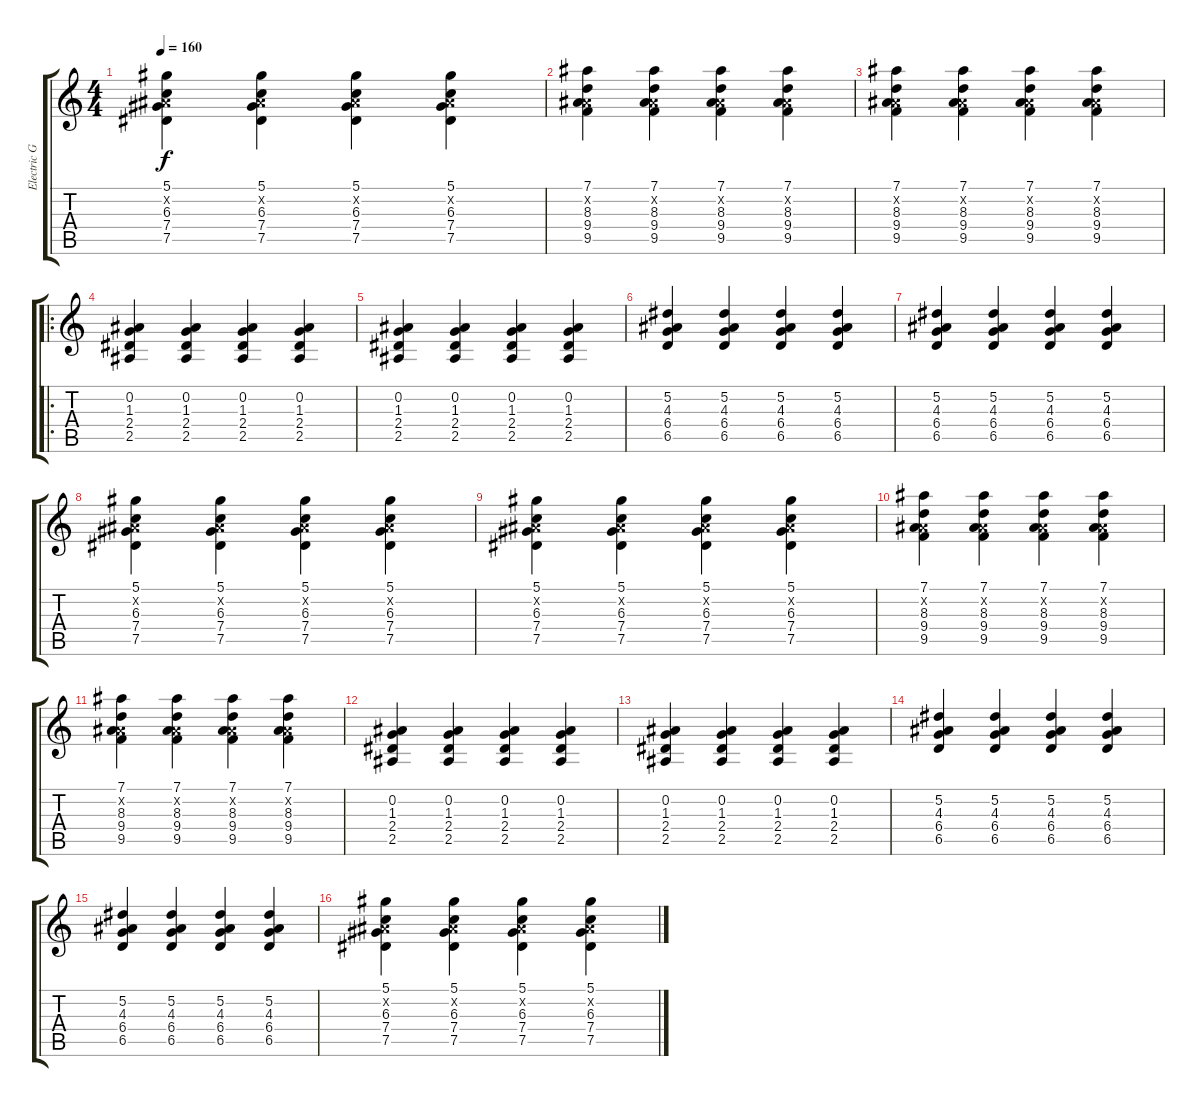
\track ("Electric Guitar" "Electric G") {instrument electricguitarmuted}
\staff {score tabs}
\tuning (Eb4 Bb3 Gb3 Db3 Ab2 Eb2) {hide}
\ts (4 4)
\tempo 160
\clef g2
\ks c
(5.1 0.2{x} 6.3 7.4 7.5).4{dy f} (5.1 0.2{x} 6.3 7.4 7.5).4 (5.1 0.2{x} 6.3 7.4 7.5).4 (5.1 0.2{x} 6.3 7.4 7.5).4 |
(7.1 0.2{x} 8.3 9.4 9.5).4 (7.1 0.2{x} 8.3 9.4 9.5).4 (7.1 0.2{x} 8.3 9.4 9.5).4 (7.1 0.2{x} 8.3 9.4 9.5).4 |
(7.1 0.2{x} 8.3 9.4 9.5).4 (7.1 0.2{x} 8.3 9.4 9.5).4 (7.1 0.2{x} 8.3 9.4 9.5).4 (7.1 0.2{x} 8.3 9.4 9.5).4 |
\ro
(0.2 1.3 2.4 2.5).4 (0.2 1.3 2.4 2.5).4 (0.2 1.3 2.4 2.5).4 (0.2 1.3 2.4 2.5).4 |
(0.2 1.3 2.4 2.5).4 (0.2 1.3 2.4 2.5).4 (0.2 1.3 2.4 2.5).4 (0.2 1.3 2.4 2.5).4 |
(5.2 4.3 6.4 6.5).4 (5.2 4.3 6.4 6.5).4 (5.2 4.3 6.4 6.5).4 (5.2 4.3 6.4 6.5).4 |
(5.2 4.3 6.4 6.5).4 (5.2 4.3 6.4 6.5).4 (5.2 4.3 6.4 6.5).4 (5.2 4.3 6.4 6.5).4 |
(5.1 0.2{x} 6.3 7.4 7.5).4 (5.1 0.2{x} 6.3 7.4 7.5).4 (5.1 0.2{x} 6.3 7.4 7.5).4 (5.1 0.2{x} 6.3 7.4 7.5).4 |
(5.1 0.2{x} 6.3 7.4 7.5).4 (5.1 0.2{x} 6.3 7.4 7.5).4 (5.1 0.2{x} 6.3 7.4 7.5).4 (5.1 0.2{x} 6.3 7.4 7.5).4 |
(7.1 0.2{x} 8.3 9.4 9.5).4 (7.1 0.2{x} 8.3 9.4 9.5).4 (7.1 0.2{x} 8.3 9.4 9.5).4 (7.1 0.2{x} 8.3 9.4 9.5).4 |
(7.1 0.2{x} 8.3 9.4 9.5).4 (7.1 0.2{x} 8.3 9.4 9.5).4 (7.1 0.2{x} 8.3 9.4 9.5).4 (7.1 0.2{x} 8.3 9.4 9.5).4 |
(0.2 1.3 2.4 2.5).4 (0.2 1.3 2.4 2.5).4 (0.2 1.3 2.4 2.5).4 (0.2 1.3 2.4 2.5).4 |
(0.2 1.3 2.4 2.5).4 (0.2 1.3 2.4 2.5).4 (0.2 1.3 2.4 2.5).4 (0.2 1.3 2.4 2.5).4 |
(5.2 4.3 6.4 6.5).4 (5.2 4.3 6.4 6.5).4 (5.2 4.3 6.4 6.5).4 (5.2 4.3 6.4 6.5).4 |
(5.2 4.3 6.4 6.5).4 (5.2 4.3 6.4 6.5).4 (5.2 4.3 6.4 6.5).4 (5.2 4.3 6.4 6.5).4 |
(5.1 0.2{x} 6.3 7.4 7.5).4 (5.1 0.2{x} 6.3 7.4 7.5).4 (5.1 0.2{x} 6.3 7.4 7.5).4 (5.1 0.2{x} 6.3 7.4 7.5).4
